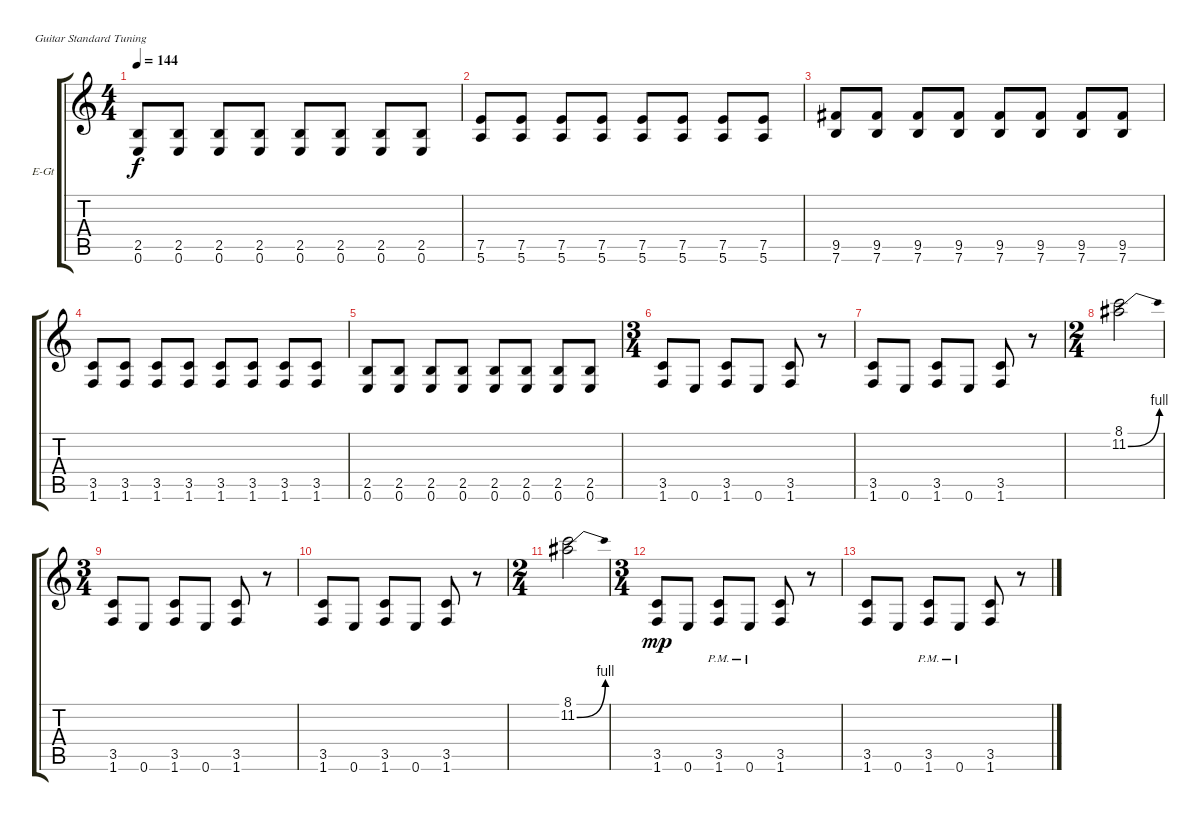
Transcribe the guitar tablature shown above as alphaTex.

\defaultSystemsLayout 4
\bracketExtendMode groupsimilarinstruments
\firstSystemTrackNameOrientation horizontal
\otherSystemsTrackNameOrientation horizontal
\track ("Guitar Rythm 2 (Yakov)" "E-Gt") {instrument distortionguitar}
\staff {score tabs}
\tuning (E4 B3 G3 D3 A2 E2)
\ts (4 4)
\tempo 144
\clef g2
\ks c
(2.5 0.6).8{dy f} (2.5 0.6).8 (2.5 0.6).8 (2.5 0.6).8 (2.5 0.6).8 (2.5 0.6).8 (2.5 0.6).8 (2.5 0.6).8 |
(5.6 7.5).8 (5.6 7.5).8 (5.6 7.5).8 (5.6 7.5).8 (5.6 7.5).8 (5.6 7.5).8 (5.6 7.5).8 (5.6 7.5).8 |
(7.6 9.5).8 (7.6 9.5).8 (7.6 9.5).8 (7.6 9.5).8 (7.6 9.5).8 (7.6 9.5).8 (7.6 9.5).8 (7.6 9.5).8 |
(1.6 3.5).8 (1.6 3.5).8 (1.6 3.5).8 (1.6 3.5).8 (1.6 3.5).8 (1.6 3.5).8 (1.6 3.5).8 (1.6 3.5).8 |
(2.5 0.6).8 (2.5 0.6).8 (2.5 0.6).8 (2.5 0.6).8 (2.5 0.6).8 (2.5 0.6).8 (2.5 0.6).8 (2.5 0.6).8 |
\ts (3 4)
(1.6 3.5).8 0.6.8 (1.6 3.5).8 0.6.8 (1.6 3.5).8 r.8 |
(1.6 3.5).8 0.6.8 (1.6 3.5).8 0.6.8 (1.6 3.5).8 r.8 |
\ts (2 4)
(8.1 11.2{be (bend 0 0 57.599999999999994 4)}).2 |
\ts (3 4)
(1.6 3.5).8 0.6.8 (1.6 3.5).8 0.6.8 (1.6 3.5).8 r.8 |
(1.6 3.5).8 0.6.8 (1.6 3.5).8 0.6.8 (1.6 3.5).8 r.8 |
\ts (2 4)
(8.1 11.2{be (bend 0 0 57.599999999999994 4)}).2 |
\ts (3 4)
(1.6 3.5).8{dy mp} 0.6.8 (1.6{pm} 3.5{pm}).8 0.6{pm}.8 (1.6 3.5).8 r.8 |
(1.6 3.5).8 0.6.8 (1.6{pm} 3.5{pm}).8 0.6{pm}.8 (1.6 3.5).8 r.8
